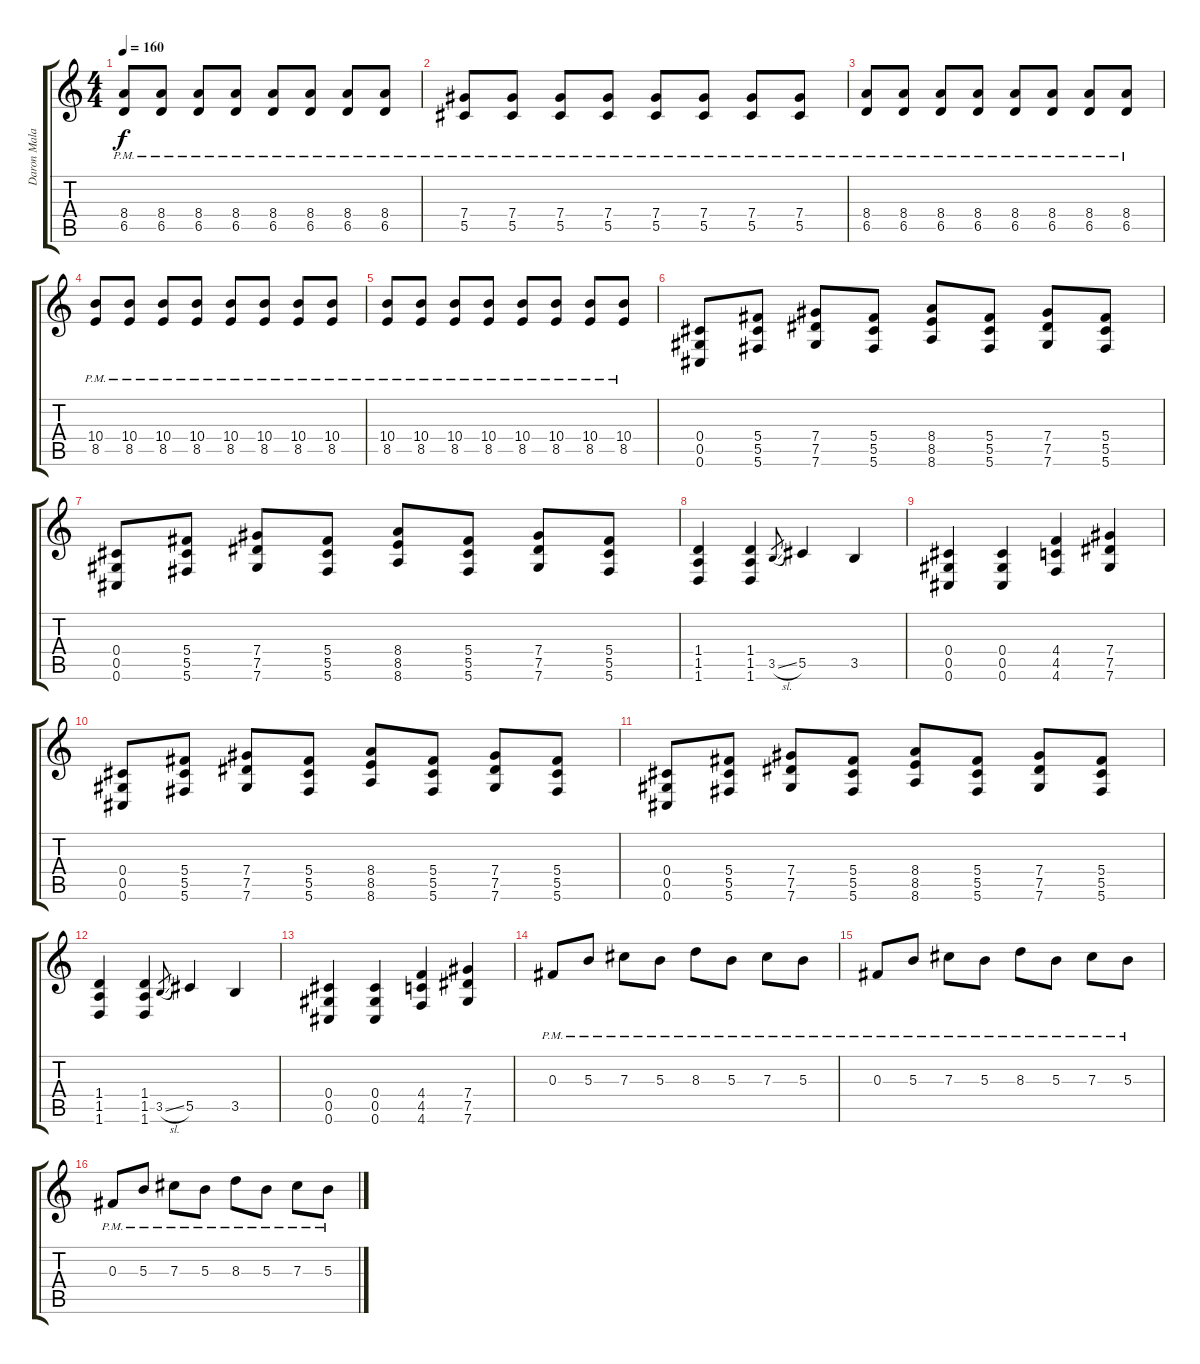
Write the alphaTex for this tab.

\track ("Daron Malakian - Gtr 1" "Daron Mala") {instrument overdrivenguitar}
\staff {score tabs}
\tuning (Eb4 Bb3 Gb3 Db3 Ab2 Db2) {hide}
\ts (4 4)
\tempo 160
\clef g2
\ks c
(8.4{pm} 6.5{pm}).8{dy f} (8.4{pm} 6.5{pm}).8 (8.4{pm} 6.5{pm}).8 (8.4{pm} 6.5{pm}).8 (8.4{pm} 6.5{pm}).8 (8.4{pm} 6.5{pm}).8 (8.4{pm} 6.5{pm}).8 (8.4{pm} 6.5{pm}).8 |
(7.4{pm} 5.5{pm}).8 (7.4{pm} 5.5{pm}).8 (7.4{pm} 5.5{pm}).8 (7.4{pm} 5.5{pm}).8 (7.4{pm} 5.5{pm}).8 (7.4{pm} 5.5{pm}).8 (7.4{pm} 5.5{pm}).8 (7.4{pm} 5.5{pm}).8 |
(8.4{pm} 6.5{pm}).8 (8.4{pm} 6.5{pm}).8 (8.4{pm} 6.5{pm}).8 (8.4{pm} 6.5{pm}).8 (8.4{pm} 6.5{pm}).8 (8.4{pm} 6.5{pm}).8 (8.4{pm} 6.5{pm}).8 (8.4{pm} 6.5{pm}).8 |
(10.4{pm} 8.5{pm}).8 (10.4{pm} 8.5{pm}).8 (10.4{pm} 8.5{pm}).8 (10.4{pm} 8.5{pm}).8 (10.4{pm} 8.5{pm}).8 (10.4{pm} 8.5{pm}).8 (10.4{pm} 8.5{pm}).8 (10.4{pm} 8.5{pm}).8 |
(10.4{pm} 8.5{pm}).8 (10.4{pm} 8.5{pm}).8 (10.4{pm} 8.5{pm}).8 (10.4{pm} 8.5{pm}).8 (10.4{pm} 8.5{pm}).8 (10.4{pm} 8.5{pm}).8 (10.4{pm} 8.5{pm}).8 (10.4{pm} 8.5{pm}).8 |
(0.4 0.5 0.6).8 (5.4 5.5 5.6).8 (7.4 7.5 7.6).8 (5.4 5.5 5.6).8 (8.4 8.5 8.6).8 (5.4 5.5 5.6).8 (7.4 7.5 7.6).8 (5.4 5.5 5.6).8 |
(0.4 0.5 0.6).8 (5.4 5.5 5.6).8 (7.4 7.5 7.6).8 (5.4 5.5 5.6).8 (8.4 8.5 8.6).8 (5.4 5.5 5.6).8 (7.4 7.5 7.6).8 (5.4 5.5 5.6).8 |
(1.4 1.5 1.6).4 (1.4 1.5 1.6).4 3.5{sl}.8{gr} 5.5.4 3.5.4 |
(0.4 0.5 0.6).4 (0.4 0.5 0.6).4 (4.4 4.5 4.6).4 (7.4 7.5 7.6).4 |
(0.4 0.5 0.6).8 (5.4 5.5 5.6).8 (7.4 7.5 7.6).8 (5.4 5.5 5.6).8 (8.4 8.5 8.6).8 (5.4 5.5 5.6).8 (7.4 7.5 7.6).8 (5.4 5.5 5.6).8 |
(0.4 0.5 0.6).8 (5.4 5.5 5.6).8 (7.4 7.5 7.6).8 (5.4 5.5 5.6).8 (8.4 8.5 8.6).8 (5.4 5.5 5.6).8 (7.4 7.5 7.6).8 (5.4 5.5 5.6).8 |
(1.4 1.5 1.6).4 (1.4 1.5 1.6).4 3.5{sl}.8{gr} 5.5.4 3.5.4 |
(0.4 0.5 0.6).4 (0.4 0.5 0.6).4 (4.4 4.5 4.6).4 (7.4 7.5 7.6).4 |
0.3{pm}.8 5.3{pm}.8 7.3{pm}.8 5.3{pm}.8 8.3{pm}.8 5.3{pm}.8 7.3{pm}.8 5.3{pm}.8 |
0.3{pm}.8 5.3{pm}.8 7.3{pm}.8 5.3{pm}.8 8.3{pm}.8 5.3{pm}.8 7.3{pm}.8 5.3{pm}.8 |
0.3{pm}.8 5.3{pm}.8 7.3{pm}.8 5.3{pm}.8 8.3{pm}.8 5.3{pm}.8 7.3{pm}.8 5.3{pm}.8
